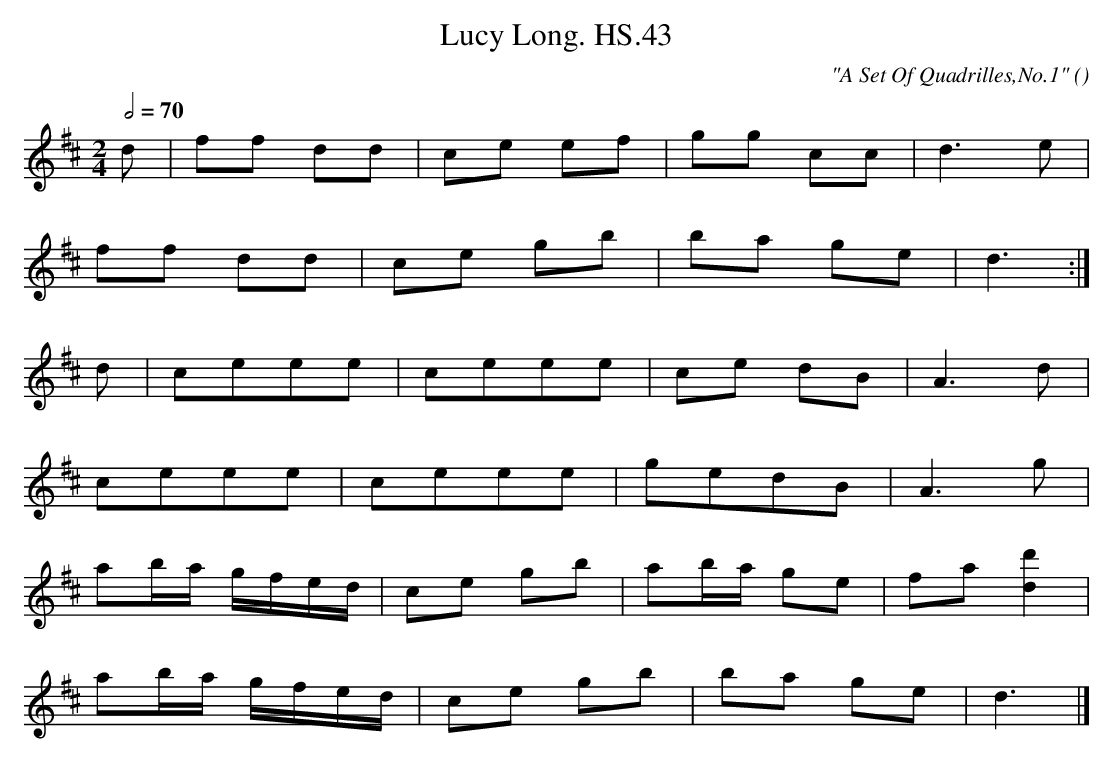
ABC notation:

X:1
T:Lucy Long. HS.43
M:2/4
L:1/8
Q:1/2=70
C:"A Set Of Quadrilles,No.1"
O:
K:D
d|ff dd|ce ef|gg cc|d3e|
ff dd|ce gb|ba ge|d3:|
d|ceee|ceee|ce dB|A3d|
ceee|ceee|gedB|A3g|
ab/a/ g/f/e/d/|ce gb|ab/a/ ge|fa [d2d'2]|
ab/a/ g/f/e/d/|ce gb|ba ge|d3|]
